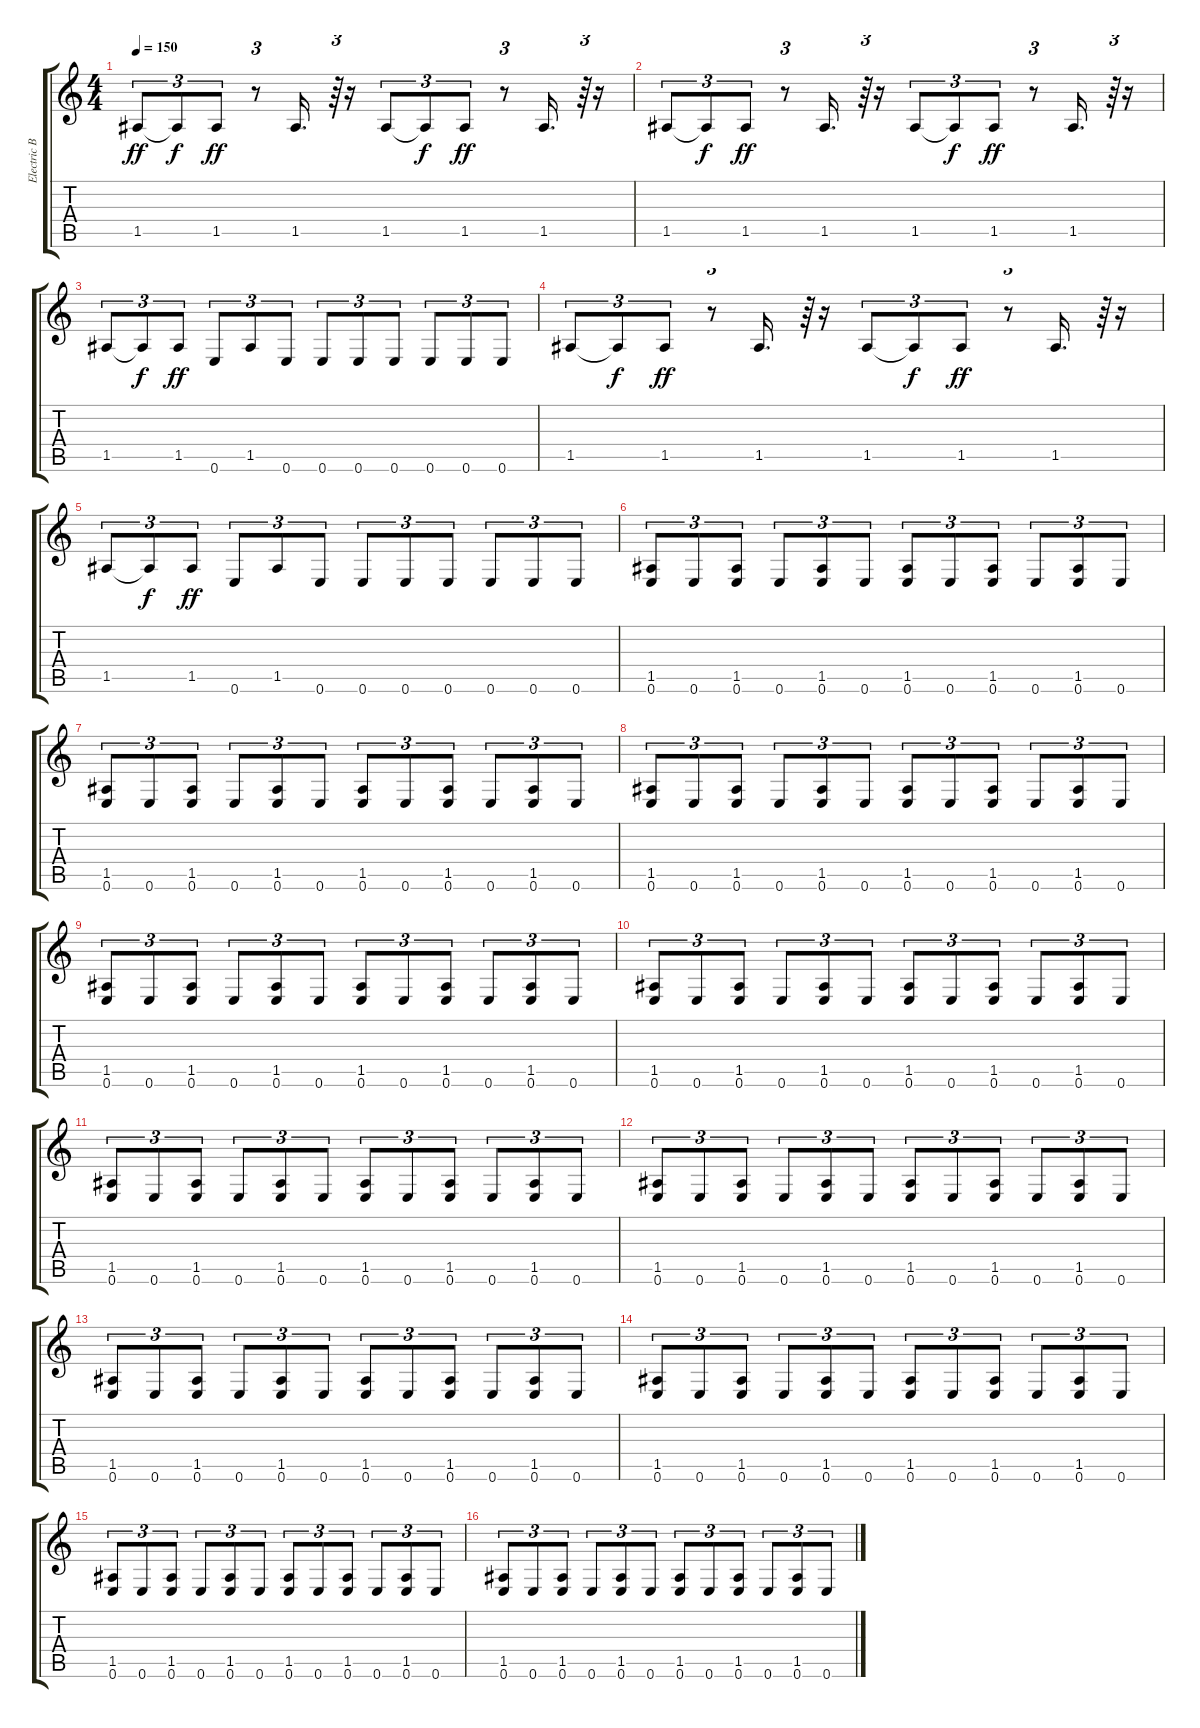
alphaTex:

\track ("Electric Bass" "Electric B") {instrument electricbassfinger}
\staff {score tabs}
\tuning (E4 B3 G3 D3 A2 E2) {hide}
\ts (4 4)
\tempo 150
\clef g2
\ks c
1.5.8{tu (3 2) dy ff} 1.5{t}.8{tu (3 2) dy f} 1.5.8{tu (3 2) dy ff} r.8{tu (3 2)} 1.5.16{d} r.64{tu (3 2)} r.16 1.5.8{tu (3 2)} 1.5{t}.8{tu (3 2) dy f} 1.5.8{tu (3 2) dy ff} r.8{tu (3 2)} 1.5.16{d} r.64{tu (3 2)} r.16 |
1.5.8{tu (3 2)} 1.5{t}.8{tu (3 2) dy f} 1.5.8{tu (3 2) dy ff} r.8{tu (3 2)} 1.5.16{d} r.64{tu (3 2)} r.16 1.5.8{tu (3 2)} 1.5{t}.8{tu (3 2) dy f} 1.5.8{tu (3 2) dy ff} r.8{tu (3 2)} 1.5.16{d} r.64{tu (3 2)} r.16 |
1.5.8{tu (3 2)} 1.5{t}.8{tu (3 2) dy f} 1.5.8{tu (3 2) dy ff} 0.6.8{tu (3 2)} 1.5.8{tu (3 2)} 0.6.8{tu (3 2)} 0.6.8{tu (3 2)} 0.6.8{tu (3 2)} 0.6.8{tu (3 2)} 0.6.8{tu (3 2)} 0.6.8{tu (3 2)} 0.6.8{tu (3 2)} |
1.5.8{tu (3 2)} 1.5{t}.8{tu (3 2) dy f} 1.5.8{tu (3 2) dy ff} r.8{tu (3 2)} 1.5.16{d} r.64{tu (3 2)} r.16 1.5.8{tu (3 2)} 1.5{t}.8{tu (3 2) dy f} 1.5.8{tu (3 2) dy ff} r.8{tu (3 2)} 1.5.16{d} r.64{tu (3 2)} r.16 |
1.5.8{tu (3 2)} 1.5{t}.8{tu (3 2) dy f} 1.5.8{tu (3 2) dy ff} 0.6.8{tu (3 2)} 1.5.8{tu (3 2)} 0.6.8{tu (3 2)} 0.6.8{tu (3 2)} 0.6.8{tu (3 2)} 0.6.8{tu (3 2)} 0.6.8{tu (3 2)} 0.6.8{tu (3 2)} 0.6.8{tu (3 2)} |
(1.5 0.6).8{tu (3 2)} 0.6.8{tu (3 2)} (1.5 0.6).8{tu (3 2)} 0.6.8{tu (3 2)} (1.5 0.6).8{tu (3 2)} 0.6.8{tu (3 2)} (1.5 0.6).8{tu (3 2)} 0.6.8{tu (3 2)} (1.5 0.6).8{tu (3 2)} 0.6.8{tu (3 2)} (1.5 0.6).8{tu (3 2)} 0.6.8{tu (3 2)} |
(1.5 0.6).8{tu (3 2)} 0.6.8{tu (3 2)} (1.5 0.6).8{tu (3 2)} 0.6.8{tu (3 2)} (1.5 0.6).8{tu (3 2)} 0.6.8{tu (3 2)} (1.5 0.6).8{tu (3 2)} 0.6.8{tu (3 2)} (1.5 0.6).8{tu (3 2)} 0.6.8{tu (3 2)} (1.5 0.6).8{tu (3 2)} 0.6.8{tu (3 2)} |
(1.5 0.6).8{tu (3 2)} 0.6.8{tu (3 2)} (1.5 0.6).8{tu (3 2)} 0.6.8{tu (3 2)} (1.5 0.6).8{tu (3 2)} 0.6.8{tu (3 2)} (1.5 0.6).8{tu (3 2)} 0.6.8{tu (3 2)} (1.5 0.6).8{tu (3 2)} 0.6.8{tu (3 2)} (1.5 0.6).8{tu (3 2)} 0.6.8{tu (3 2)} |
(1.5 0.6).8{tu (3 2)} 0.6.8{tu (3 2)} (1.5 0.6).8{tu (3 2)} 0.6.8{tu (3 2)} (1.5 0.6).8{tu (3 2)} 0.6.8{tu (3 2)} (1.5 0.6).8{tu (3 2)} 0.6.8{tu (3 2)} (1.5 0.6).8{tu (3 2)} 0.6.8{tu (3 2)} (1.5 0.6).8{tu (3 2)} 0.6.8{tu (3 2)} |
(1.5 0.6).8{tu (3 2)} 0.6.8{tu (3 2)} (1.5 0.6).8{tu (3 2)} 0.6.8{tu (3 2)} (1.5 0.6).8{tu (3 2)} 0.6.8{tu (3 2)} (1.5 0.6).8{tu (3 2)} 0.6.8{tu (3 2)} (1.5 0.6).8{tu (3 2)} 0.6.8{tu (3 2)} (1.5 0.6).8{tu (3 2)} 0.6.8{tu (3 2)} |
(1.5 0.6).8{tu (3 2)} 0.6.8{tu (3 2)} (1.5 0.6).8{tu (3 2)} 0.6.8{tu (3 2)} (1.5 0.6).8{tu (3 2)} 0.6.8{tu (3 2)} (1.5 0.6).8{tu (3 2)} 0.6.8{tu (3 2)} (1.5 0.6).8{tu (3 2)} 0.6.8{tu (3 2)} (1.5 0.6).8{tu (3 2)} 0.6.8{tu (3 2)} |
(1.5 0.6).8{tu (3 2)} 0.6.8{tu (3 2)} (1.5 0.6).8{tu (3 2)} 0.6.8{tu (3 2)} (1.5 0.6).8{tu (3 2)} 0.6.8{tu (3 2)} (1.5 0.6).8{tu (3 2)} 0.6.8{tu (3 2)} (1.5 0.6).8{tu (3 2)} 0.6.8{tu (3 2)} (1.5 0.6).8{tu (3 2)} 0.6.8{tu (3 2)} |
(1.5 0.6).8{tu (3 2)} 0.6.8{tu (3 2)} (1.5 0.6).8{tu (3 2)} 0.6.8{tu (3 2)} (1.5 0.6).8{tu (3 2)} 0.6.8{tu (3 2)} (1.5 0.6).8{tu (3 2)} 0.6.8{tu (3 2)} (1.5 0.6).8{tu (3 2)} 0.6.8{tu (3 2)} (1.5 0.6).8{tu (3 2)} 0.6.8{tu (3 2)} |
(1.5 0.6).8{tu (3 2)} 0.6.8{tu (3 2)} (1.5 0.6).8{tu (3 2)} 0.6.8{tu (3 2)} (1.5 0.6).8{tu (3 2)} 0.6.8{tu (3 2)} (1.5 0.6).8{tu (3 2)} 0.6.8{tu (3 2)} (1.5 0.6).8{tu (3 2)} 0.6.8{tu (3 2)} (1.5 0.6).8{tu (3 2)} 0.6.8{tu (3 2)} |
(1.5 0.6).8{tu (3 2)} 0.6.8{tu (3 2)} (1.5 0.6).8{tu (3 2)} 0.6.8{tu (3 2)} (1.5 0.6).8{tu (3 2)} 0.6.8{tu (3 2)} (1.5 0.6).8{tu (3 2)} 0.6.8{tu (3 2)} (1.5 0.6).8{tu (3 2)} 0.6.8{tu (3 2)} (1.5 0.6).8{tu (3 2)} 0.6.8{tu (3 2)} |
(1.5 0.6).8{tu (3 2)} 0.6.8{tu (3 2)} (1.5 0.6).8{tu (3 2)} 0.6.8{tu (3 2)} (1.5 0.6).8{tu (3 2)} 0.6.8{tu (3 2)} (1.5 0.6).8{tu (3 2)} 0.6.8{tu (3 2)} (1.5 0.6).8{tu (3 2)} 0.6.8{tu (3 2)} (1.5 0.6).8{tu (3 2)} 0.6.8{tu (3 2)}
